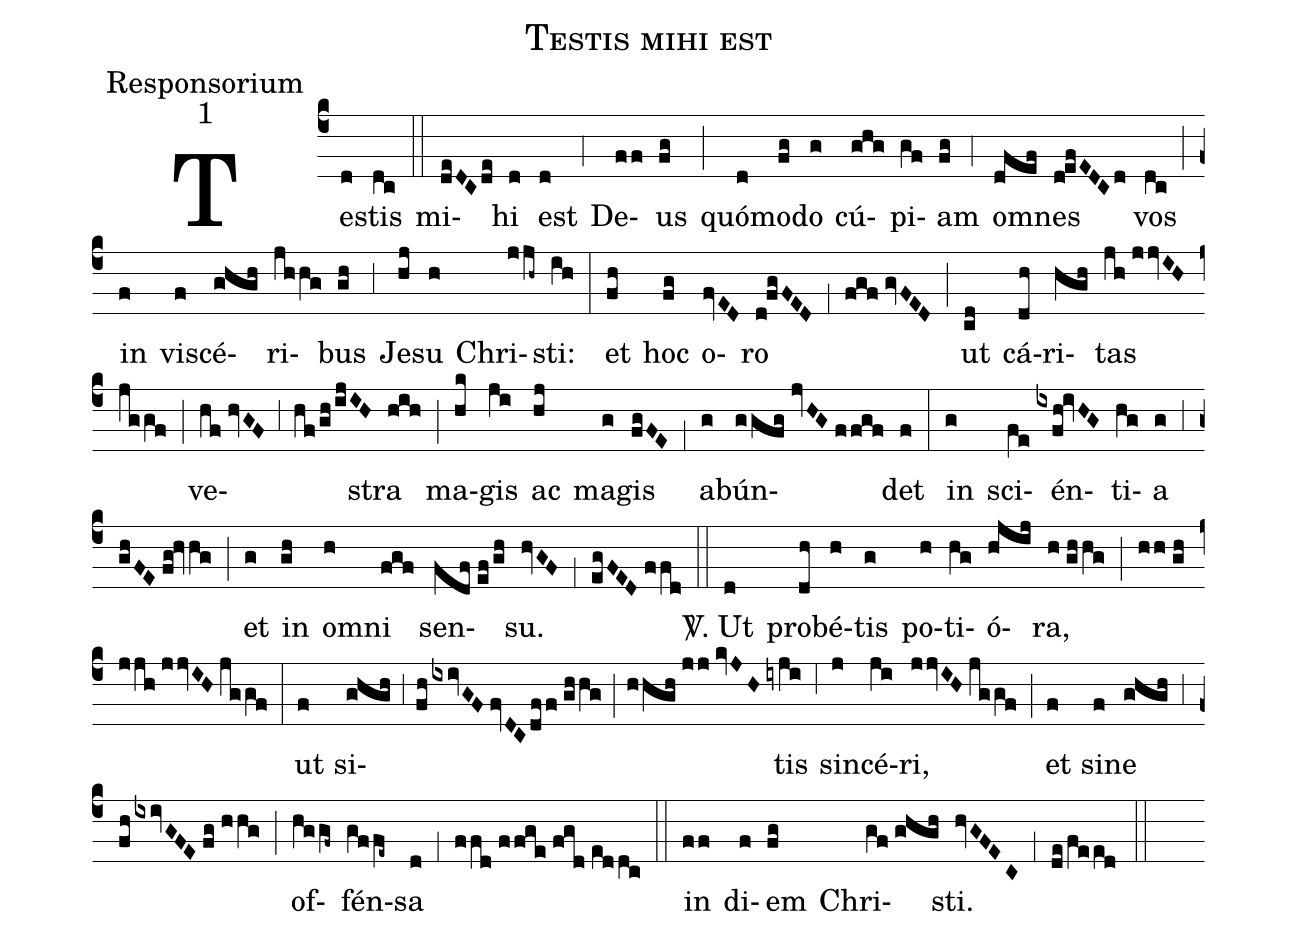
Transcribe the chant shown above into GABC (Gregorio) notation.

name:Testis mihi est;
office-part:Responsorium;
mode:1;
%%
(c4) Te(d)stis(dc) (::)
mi(deDCde)hi(d) est(d) (,4) De(ff)us(fg) (;) quó(d)mo(fg)do(g) cú(ghg)pi(gf)am(fg) (,4) o(dfef)mnes(d!efEDCd) vos(dc) (;) in(f) vi(f)scé(ghgh)ri(jhhg)bus(gh) (,3) Je(hj)su(h) Chri(jjh~)sti:(ih) (:)
et(fh) hoc(fg) o(fvED)ro(d!fgFED) (,1) (fgf//gvFED) (;) ut(cd) cá(dh)ri(hgh)tas(jh//jjvIH//jggf) (;) ve(hf//hvGF,3hf/gh/ijIH)stra(hih) (;) ma(hk)gis(ji) ac(hj) ma(g)gis(fgFE) (,1) a(g)bún(ggfg//jvHG//ffgf)det(f) (:)
in(g) sci(fe)én(ixfh!ivHG)ti(hg)a(g) (,3) (ghFE//fg!hvhg) (;) et(g) in(gh) o(h)mni(fgf) sen(fdf//ef/gh)su.(hvGF) (,1) (egFED//ffd) (::)

<sp>V/</sp>. Ut(d) pro(dh)bé(h)tis(g) po(h)ti(hg)ó(hjij)ra,(h//ghhg) (;) (hh//gh//jjh//jjvIH//jggf) (:)
ut(f) si(ghgh,3fh/ixivGF//fvDC/dff//ghhg;hhgh//jj//kvJH)tis(iyji) (,6) sin(j)cé(ji)ri,(jjvIH//jggf) (;) et(f) si(f)ne(ghgh) (,3) (fh/ixivGFE//fg//hhg) (;) of(hggf~)fén(gffe~)sa(d) (,1) (ffd//ffge//fgd//eddc) (::)
in(ff) di(f)em(fg) Chri(gf//ghgh)sti.(hvGFEC) (,1) (de/feed) (::)
